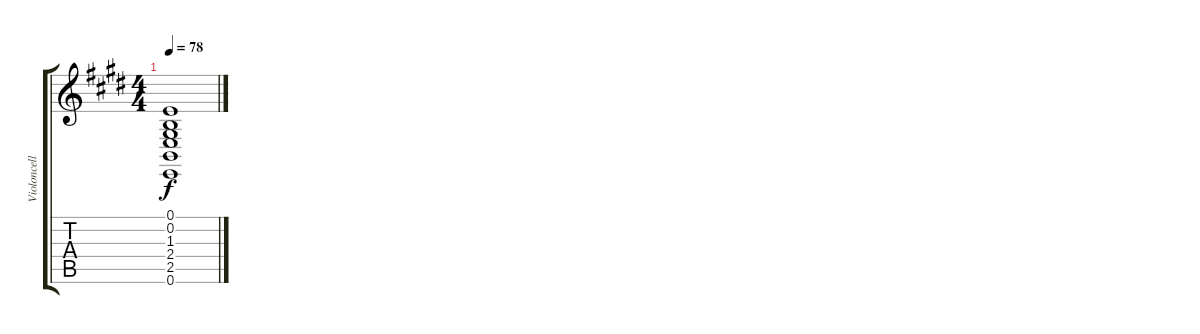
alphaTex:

\track ("Violoncelle" "Violoncell") {instrument violin}
\staff {score tabs}
\tuning (E4 B3 G3 D3 A2 E2) {hide}
\ts (4 4)
\tempo 78
\clef g2
\ks e
(0.1 0.2 1.3 2.4 2.5 0.6).1{dy f}
